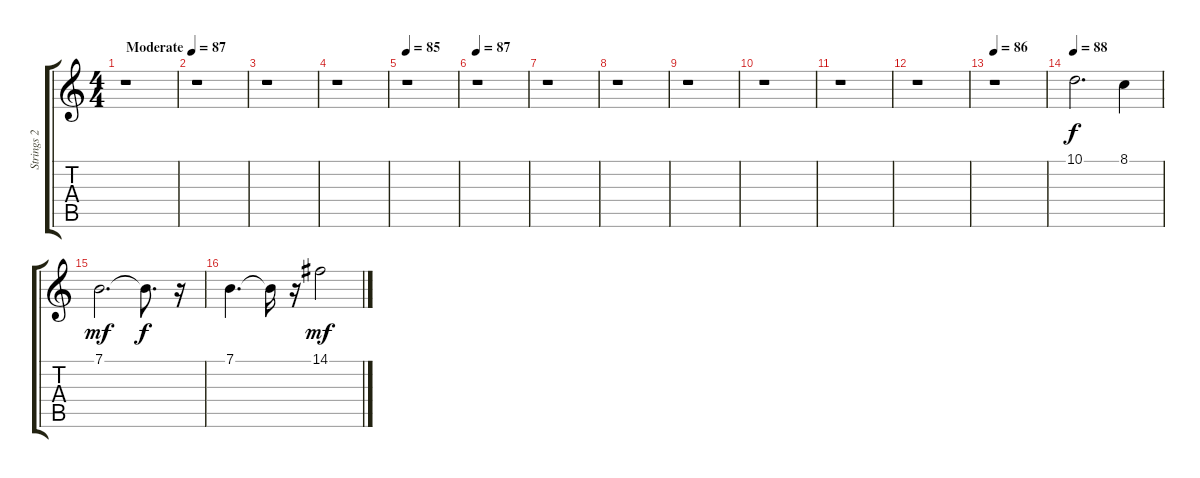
\track ("Strings 2" "Strings 2") {instrument stringensemble2}
\staff {score tabs}
\tuning (E4 B3 G3 D3 A2 E2) {hide}
\ts (4 4)
\tempo (87 "Moderate")
\clef g2
\ks c
r.1{dy f instrument stringensemble2} |
r.1 |
r.1 |
r.1 |
\tempo 85
r.1 |
\tempo 87
r.1 |
r.1 |
r.1 |
r.1 |
r.1 |
r.1 |
r.1 |
\tempo 86
r.1 |
\tempo 88
10.1.2{d} 8.1.4 |
7.1.2{d dy mf} 7.1{t}.8{d dy f} r.16 |
7.1.4{d} 7.1{t}.16 r.16 14.1.2{dy mf}
